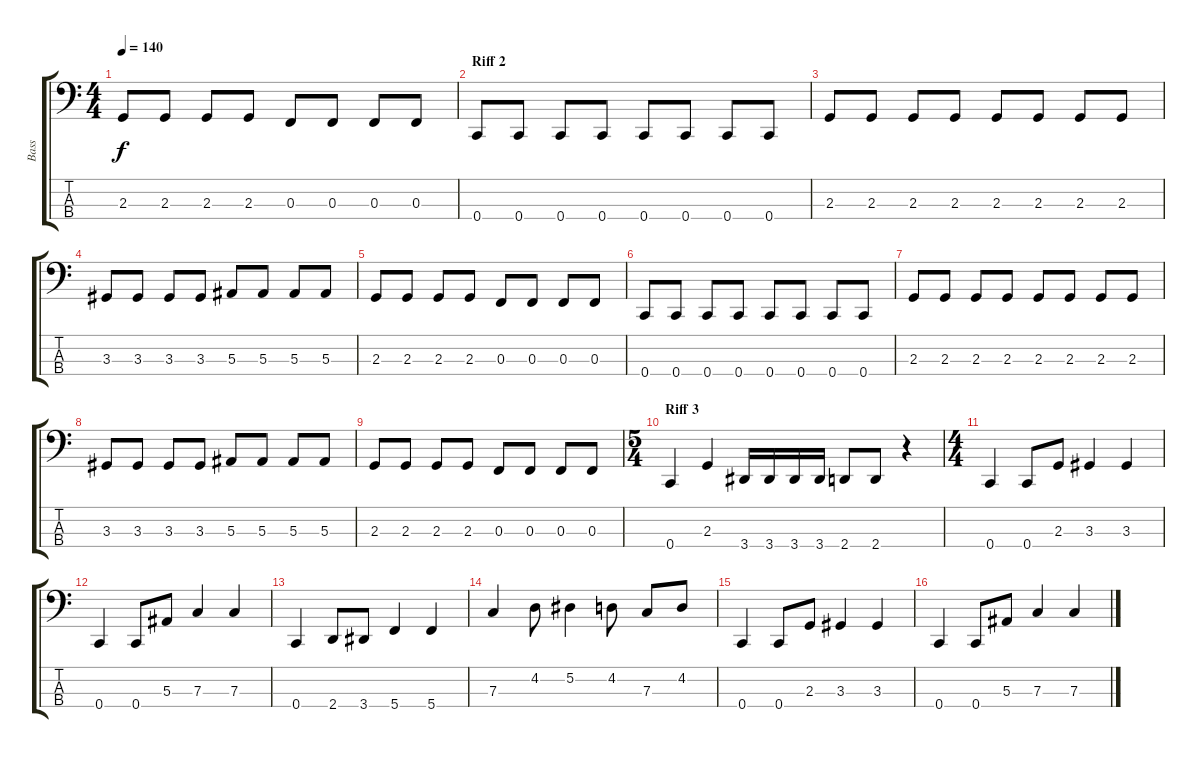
\track ("Bass" "Bass") {instrument electricbasspick}
\staff {score tabs}
\tuning (Eb2 Bb1 F1 C1) {hide}
\ts (4 4)
\tempo 140
\clef f4
\ks c
2.3.8{dy f} 2.3.8 2.3.8 2.3.8 0.3.8 0.3.8 0.3.8 0.3.8 |
\section ("" "Riff 2")
0.4.8 0.4.8 0.4.8 0.4.8 0.4.8 0.4.8 0.4.8 0.4.8 |
2.3.8 2.3.8 2.3.8 2.3.8 2.3.8 2.3.8 2.3.8 2.3.8 |
3.3.8 3.3.8 3.3.8 3.3.8 5.3.8 5.3.8 5.3.8 5.3.8 |
2.3.8 2.3.8 2.3.8 2.3.8 0.3.8 0.3.8 0.3.8 0.3.8 |
0.4.8 0.4.8 0.4.8 0.4.8 0.4.8 0.4.8 0.4.8 0.4.8 |
2.3.8 2.3.8 2.3.8 2.3.8 2.3.8 2.3.8 2.3.8 2.3.8 |
3.3.8 3.3.8 3.3.8 3.3.8 5.3.8 5.3.8 5.3.8 5.3.8 |
2.3.8 2.3.8 2.3.8 2.3.8 0.3.8 0.3.8 0.3.8 0.3.8 |
\ts (5 4)
\section ("" "Riff 3")
0.4.4 2.3.4 3.4.16 3.4.16 3.4.16 3.4.16 2.4.8 2.4.8 r.4 |
\ts (4 4)
0.4.4 0.4.8 2.3.8 3.3.4 3.3.4 |
0.4.4 0.4.8 5.3.8 7.3.4 7.3.4 |
0.4.4 2.4.8 3.4.8 5.4.4 5.4.4 |
7.3.4 4.2.8 5.2.4 4.2.8 7.3.8 4.2.8 |
0.4.4 0.4.8 2.3.8 3.3.4 3.3.4 |
0.4.4 0.4.8 5.3.8 7.3.4 7.3.4
